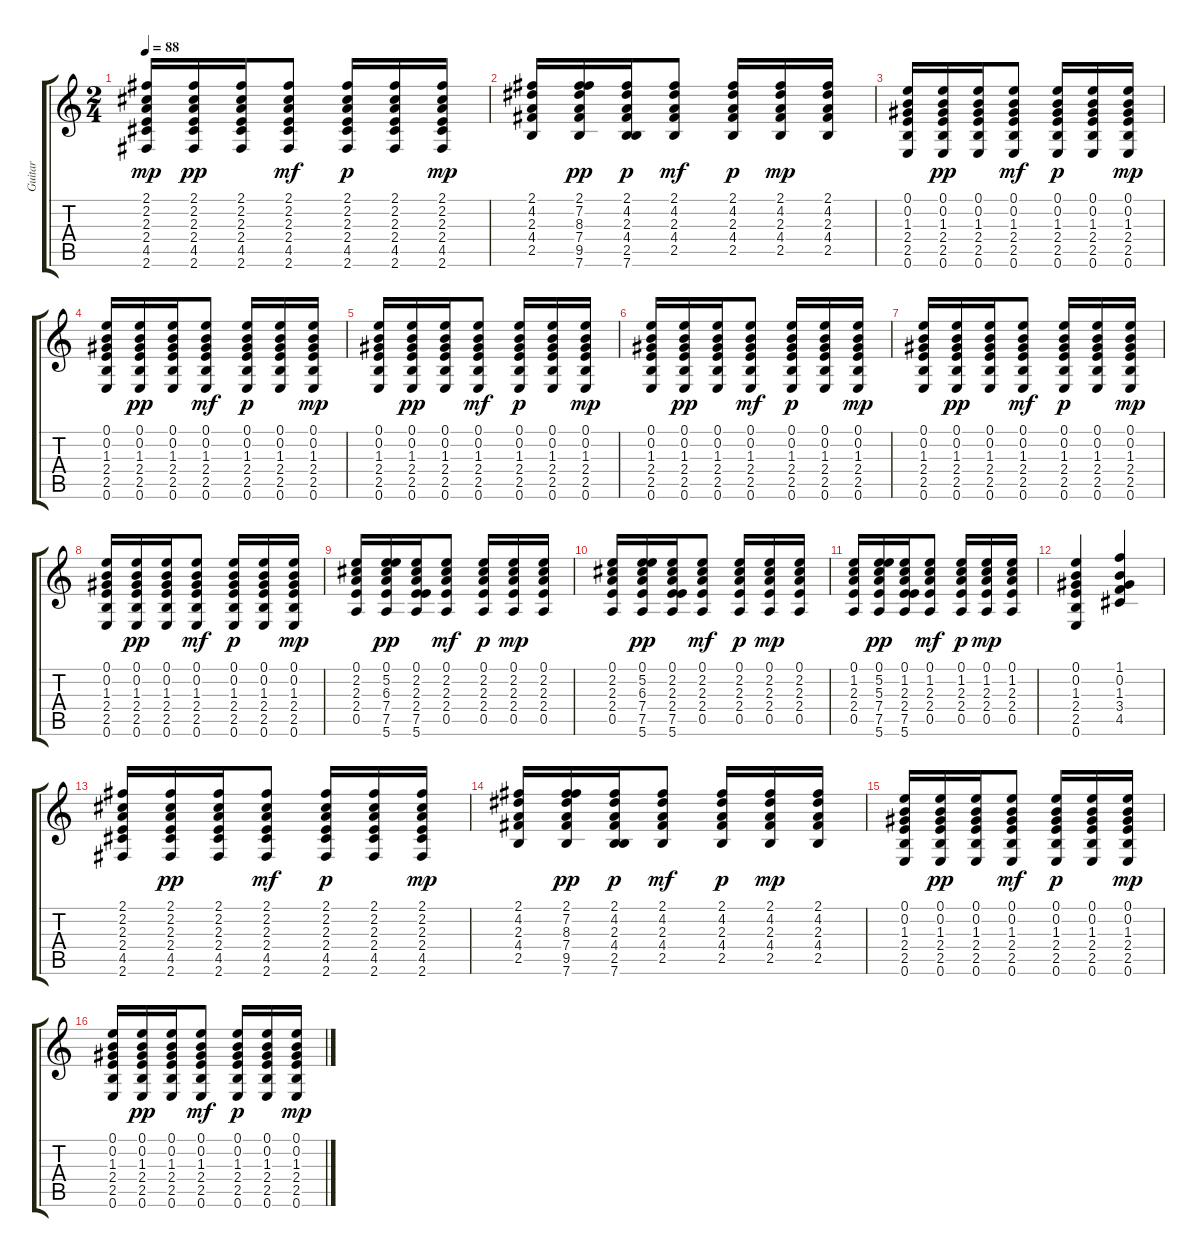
\track ("Guitar" "Guitar") {instrument acousticguitarsteel}
\staff {score tabs}
\tuning (E4 B3 G3 D3 A2 E2) {hide}
\ts (2 4)
\tempo 88
\clef g2
\ks c
(2.1 2.2 2.3 2.4 4.5 2.6).16{dy mp} (2.1 2.2 2.3 2.4 4.5 2.6).16{dy pp} (2.1 2.2 2.3 2.4 4.5 2.6).16 (2.1 2.2 2.3 2.4 4.5 2.6).8{dy mf} (2.1 2.2 2.3 2.4 4.5 2.6).16{dy p} (2.1 2.2 2.3 2.4 4.5 2.6).16 (2.1 2.2 2.3 2.4 4.5 2.6).16{dy mp} |
(2.1 4.2 2.3 4.4 2.5).16 (2.1 7.2 8.3 7.4 9.5 7.6).16{dy pp} (2.1 4.2 2.3 4.4 2.5 7.6).16{dy p} (2.1 4.2 2.3 4.4 2.5).8{dy mf} (2.1 4.2 2.3 4.4 2.5).16{dy p} (2.1 4.2 2.3 4.4 2.5).16{dy mp} (2.1 4.2 2.3 4.4 2.5).16 |
(0.1 0.2 1.3 2.4 2.5 0.6).16 (0.1 0.2 1.3 2.4 2.5 0.6).16{dy pp} (0.1 0.2 1.3 2.4 2.5 0.6).16 (0.1 0.2 1.3 2.4 2.5 0.6).8{dy mf} (0.1 0.2 1.3 2.4 2.5 0.6).16{dy p} (0.1 0.2 1.3 2.4 2.5 0.6).16 (0.1 0.2 1.3 2.4 2.5 0.6).16{dy mp} |
(0.1 0.2 1.3 2.4 2.5 0.6).16 (0.1 0.2 1.3 2.4 2.5 0.6).16{dy pp} (0.1 0.2 1.3 2.4 2.5 0.6).16 (0.1 0.2 1.3 2.4 2.5 0.6).8{dy mf} (0.1 0.2 1.3 2.4 2.5 0.6).16{dy p} (0.1 0.2 1.3 2.4 2.5 0.6).16 (0.1 0.2 1.3 2.4 2.5 0.6).16{dy mp} |
(0.1 0.2 1.3 2.4 2.5 0.6).16 (0.1 0.2 1.3 2.4 2.5 0.6).16{dy pp} (0.1 0.2 1.3 2.4 2.5 0.6).16 (0.1 0.2 1.3 2.4 2.5 0.6).8{dy mf} (0.1 0.2 1.3 2.4 2.5 0.6).16{dy p} (0.1 0.2 1.3 2.4 2.5 0.6).16 (0.1 0.2 1.3 2.4 2.5 0.6).16{dy mp} |
(0.1 0.2 1.3 2.4 2.5 0.6).16 (0.1 0.2 1.3 2.4 2.5 0.6).16{dy pp} (0.1 0.2 1.3 2.4 2.5 0.6).16 (0.1 0.2 1.3 2.4 2.5 0.6).8{dy mf} (0.1 0.2 1.3 2.4 2.5 0.6).16{dy p} (0.1 0.2 1.3 2.4 2.5 0.6).16 (0.1 0.2 1.3 2.4 2.5 0.6).16{dy mp} |
(0.1 0.2 1.3 2.4 2.5 0.6).16 (0.1 0.2 1.3 2.4 2.5 0.6).16{dy pp} (0.1 0.2 1.3 2.4 2.5 0.6).16 (0.1 0.2 1.3 2.4 2.5 0.6).8{dy mf} (0.1 0.2 1.3 2.4 2.5 0.6).16{dy p} (0.1 0.2 1.3 2.4 2.5 0.6).16 (0.1 0.2 1.3 2.4 2.5 0.6).16{dy mp} |
(0.1 0.2 1.3 2.4 2.5 0.6).16 (0.1 0.2 1.3 2.4 2.5 0.6).16{dy pp} (0.1 0.2 1.3 2.4 2.5 0.6).16 (0.1 0.2 1.3 2.4 2.5 0.6).8{dy mf} (0.1 0.2 1.3 2.4 2.5 0.6).16{dy p} (0.1 0.2 1.3 2.4 2.5 0.6).16 (0.1 0.2 1.3 2.4 2.5 0.6).16{dy mp} |
(0.1 2.2 2.3 2.4 0.5).16 (0.1 5.2 6.3 7.4 7.5 5.6).16{dy pp} (0.1 2.2 2.3 2.4 7.5 5.6).16 (0.1 2.2 2.3 2.4 0.5).8{dy mf} (0.1 2.2 2.3 2.4 0.5).16{dy p} (0.1 2.2 2.3 2.4 0.5).16{dy mp} (0.1 2.2 2.3 2.4 0.5).16 |
(0.1 2.2 2.3 2.4 0.5).16 (0.1 5.2 6.3 7.4 7.5 5.6).16{dy pp} (0.1 2.2 2.3 2.4 7.5 5.6).16 (0.1 2.2 2.3 2.4 0.5).8{dy mf} (0.1 2.2 2.3 2.4 0.5).16{dy p} (0.1 2.2 2.3 2.4 0.5).16{dy mp} (0.1 2.2 2.3 2.4 0.5).16 |
(0.1 1.2 2.3 2.4 0.5).16 (0.1 5.2 5.3 7.4 7.5 5.6).16{dy pp} (0.1 1.2 2.3 2.4 7.5 5.6).16 (0.1 1.2 2.3 2.4 0.5).8{dy mf} (0.1 1.2 2.3 2.4 0.5).16{dy p} (0.1 1.2 2.3 2.4 0.5).16{dy mp} (0.1 1.2 2.3 2.4 0.5).16 |
(0.1 0.2 1.3 2.4 2.5 0.6).4 (1.1 0.2 1.3 3.4 4.5).4 |
(2.1 2.2 2.3 2.4 4.5 2.6).16 (2.1 2.2 2.3 2.4 4.5 2.6).16{dy pp} (2.1 2.2 2.3 2.4 4.5 2.6).16 (2.1 2.2 2.3 2.4 4.5 2.6).8{dy mf} (2.1 2.2 2.3 2.4 4.5 2.6).16{dy p} (2.1 2.2 2.3 2.4 4.5 2.6).16 (2.1 2.2 2.3 2.4 4.5 2.6).16{dy mp} |
(2.1 4.2 2.3 4.4 2.5).16 (2.1 7.2 8.3 7.4 9.5 7.6).16{dy pp} (2.1 4.2 2.3 4.4 2.5 7.6).16{dy p} (2.1 4.2 2.3 4.4 2.5).8{dy mf} (2.1 4.2 2.3 4.4 2.5).16{dy p} (2.1 4.2 2.3 4.4 2.5).16{dy mp} (2.1 4.2 2.3 4.4 2.5).16 |
(0.1 0.2 1.3 2.4 2.5 0.6).16 (0.1 0.2 1.3 2.4 2.5 0.6).16{dy pp} (0.1 0.2 1.3 2.4 2.5 0.6).16 (0.1 0.2 1.3 2.4 2.5 0.6).8{dy mf} (0.1 0.2 1.3 2.4 2.5 0.6).16{dy p} (0.1 0.2 1.3 2.4 2.5 0.6).16 (0.1 0.2 1.3 2.4 2.5 0.6).16{dy mp} |
(0.1 0.2 1.3 2.4 2.5 0.6).16 (0.1 0.2 1.3 2.4 2.5 0.6).16{dy pp} (0.1 0.2 1.3 2.4 2.5 0.6).16 (0.1 0.2 1.3 2.4 2.5 0.6).8{dy mf} (0.1 0.2 1.3 2.4 2.5 0.6).16{dy p} (0.1 0.2 1.3 2.4 2.5 0.6).16 (0.1 0.2 1.3 2.4 2.5 0.6).16{dy mp}
